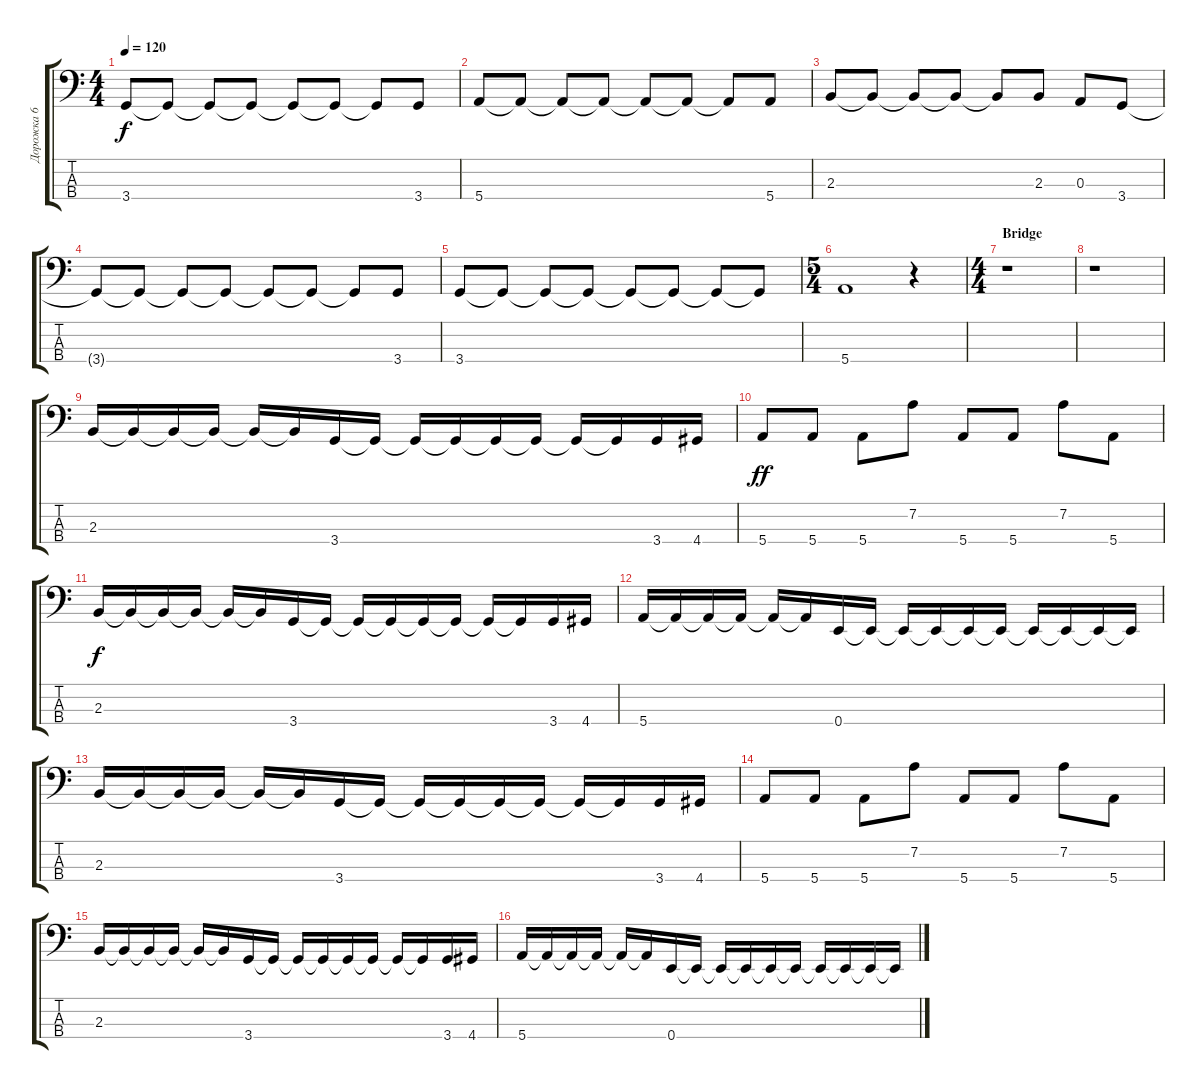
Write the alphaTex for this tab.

\track ("Дорожка 6" "Дорожка 6") {instrument acousticguitarnylon}
\staff {score tabs}
\tuning (G2 D2 A1 E1) {hide}
\ts (4 4)
\tempo 120
\clef f4
\ks c
3.4.8{dy f} 3.4{t}.8 3.4{t}.8 3.4{t}.8 3.4{t}.8 3.4{t}.8 3.4{t}.8 3.4.8 |
5.4.8 5.4{t}.8 5.4{t}.8 5.4{t}.8 5.4{t}.8 5.4{t}.8 5.4{t}.8 5.4.8 |
2.3.8 2.3{t}.8 2.3{t}.8 2.3{t}.8 2.3{t}.8 2.3.8 0.3.8 3.4.8 |
3.4{t}.8 3.4{t}.8 3.4{t}.8 3.4{t}.8 3.4{t}.8 3.4{t}.8 3.4{t}.8 3.4.8 |
3.4.8 3.4{t}.8 3.4{t}.8 3.4{t}.8 3.4{t}.8 3.4{t}.8 3.4{t}.8 3.4{t}.8 |
\ts (5 4)
5.4.1 r.4 |
\ts (4 4)
\section ("" "Bridge")
r.1 |
r.1 |
2.3.16 2.3{t}.16 2.3{t}.16 2.3{t}.16 2.3{t}.16 2.3{t}.16 3.4.16 3.4{t}.16 3.4{t}.16 3.4{t}.16 3.4{t}.16 3.4{t}.16 3.4{t}.16 3.4{t}.16 3.4.16 4.4.16 |
5.4.8{dy ff} 5.4.8 5.4.8 7.2.8 5.4.8 5.4.8 7.2.8 5.4.8 |
2.3.16{dy f} 2.3{t}.16 2.3{t}.16 2.3{t}.16 2.3{t}.16 2.3{t}.16 3.4.16 3.4{t}.16 3.4{t}.16 3.4{t}.16 3.4{t}.16 3.4{t}.16 3.4{t}.16 3.4{t}.16 3.4.16 4.4.16 |
5.4.16 5.4{t}.16 5.4{t}.16 5.4{t}.16 5.4{t}.16 5.4{t}.16 0.4.16 0.4{t}.16 0.4{t}.16 0.4{t}.16 0.4{t}.16 0.4{t}.16 0.4{t}.16 0.4{t}.16 0.4{t}.16 0.4{t}.16 |
2.3.16 2.3{t}.16 2.3{t}.16 2.3{t}.16 2.3{t}.16 2.3{t}.16 3.4.16 3.4{t}.16 3.4{t}.16 3.4{t}.16 3.4{t}.16 3.4{t}.16 3.4{t}.16 3.4{t}.16 3.4.16 4.4.16 |
5.4.8 5.4.8 5.4.8 7.2.8 5.4.8 5.4.8 7.2.8 5.4.8 |
2.3.16 2.3{t}.16 2.3{t}.16 2.3{t}.16 2.3{t}.16 2.3{t}.16 3.4.16 3.4{t}.16 3.4{t}.16 3.4{t}.16 3.4{t}.16 3.4{t}.16 3.4{t}.16 3.4{t}.16 3.4.16 4.4.16 |
5.4.16 5.4{t}.16 5.4{t}.16 5.4{t}.16 5.4{t}.16 5.4{t}.16 0.4.16 0.4{t}.16 0.4{t}.16 0.4{t}.16 0.4{t}.16 0.4{t}.16 0.4{t}.16 0.4{t}.16 0.4{t}.16 0.4{t}.16
